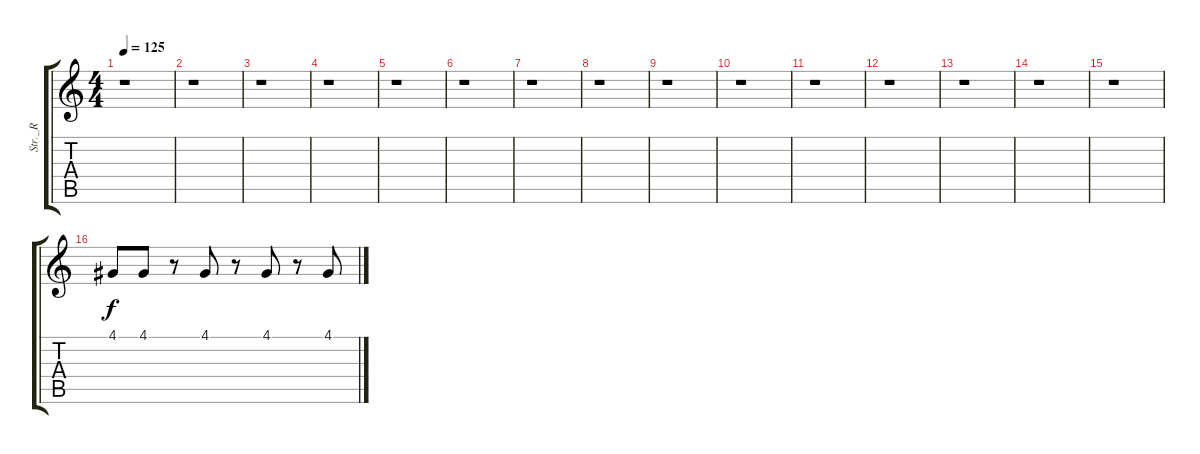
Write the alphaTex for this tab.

\track ("Str._R" "Str._R") {instrument stringensemble1}
\staff {score tabs}
\tuning (E4 B3 G3 D3 A2 E2) {hide}
\ts (4 4)
\tempo 125
\clef g2
\ks c
r.1{dy f} |
r.1 |
r.1 |
r.1 |
r.1 |
r.1 |
r.1 |
r.1 |
r.1 |
r.1 |
r.1 |
r.1 |
r.1 |
r.1 |
r.1 |
4.1.8 4.1.8 r.8 4.1.8 r.8 4.1.8 r.8 4.1.8
